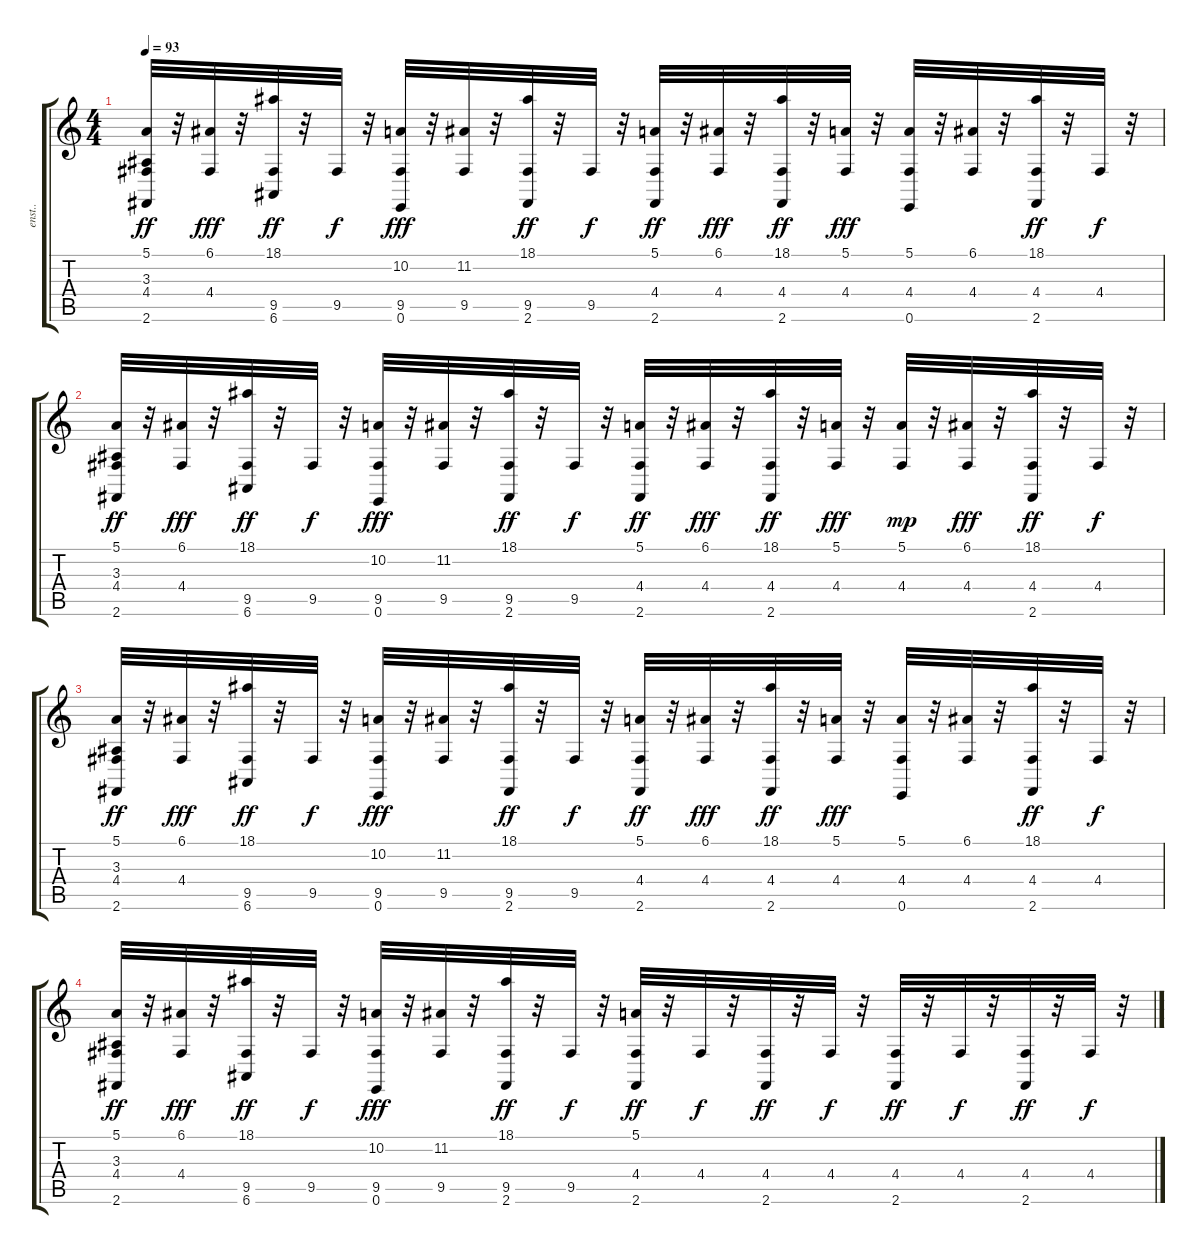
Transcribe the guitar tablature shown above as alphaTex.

\track ("enst.." "enst..") {instrument drawbarorgan}
\staff {score tabs}
\tuning (E4 B3 G3 D3 A2 E2) {hide}
\ts (4 4)
\tempo 93
\clef g2
\ks c
(5.1 3.3 4.4 2.6).32{dy ff} r.32 (6.1 4.4).32{dy fff} r.32 (18.1 9.5 6.6).32{dy ff} r.32 9.5.32{dy f} r.32 (10.2 9.5 0.6).32{dy fff} r.32 (11.2 9.5).32 r.32 (18.1 9.5 2.6).32{dy ff} r.32 9.5.32{dy f} r.32 (5.1 4.4 2.6).32{dy ff} r.32 (6.1 4.4).32{dy fff} r.32 (18.1 4.4 2.6).32{dy ff} r.32 (5.1 4.4).32{dy fff} r.32 (5.1 4.4 0.6).32 r.32 (6.1 4.4).32 r.32 (18.1 4.4 2.6).32{dy ff} r.32 4.4.32{dy f} r.32 |
(5.1 3.3 4.4 2.6).32{dy ff} r.32 (6.1 4.4).32{dy fff} r.32 (18.1 9.5 6.6).32{dy ff} r.32 9.5.32{dy f} r.32 (10.2 9.5 0.6).32{dy fff} r.32 (11.2 9.5).32 r.32 (18.1 9.5 2.6).32{dy ff} r.32 9.5.32{dy f} r.32 (5.1 4.4 2.6).32{dy ff} r.32 (6.1 4.4).32{dy fff} r.32 (18.1 4.4 2.6).32{dy ff} r.32 (5.1 4.4).32{dy fff} r.32 (5.1 4.4).32{dy mp} r.32 (6.1 4.4).32{dy fff} r.32 (18.1 4.4 2.6).32{dy ff} r.32 4.4.32{dy f} r.32 |
(5.1 3.3 4.4 2.6).32{dy ff} r.32 (6.1 4.4).32{dy fff} r.32 (18.1 9.5 6.6).32{dy ff} r.32 9.5.32{dy f} r.32 (10.2 9.5 0.6).32{dy fff} r.32 (11.2 9.5).32 r.32 (18.1 9.5 2.6).32{dy ff} r.32 9.5.32{dy f} r.32 (5.1 4.4 2.6).32{dy ff} r.32 (6.1 4.4).32{dy fff} r.32 (18.1 4.4 2.6).32{dy ff} r.32 (5.1 4.4).32{dy fff} r.32 (5.1 4.4 0.6).32 r.32 (6.1 4.4).32 r.32 (18.1 4.4 2.6).32{dy ff} r.32 4.4.32{dy f} r.32 |
(5.1 3.3 4.4 2.6).32{dy ff} r.32 (6.1 4.4).32{dy fff} r.32 (18.1 9.5 6.6).32{dy ff} r.32 9.5.32{dy f} r.32 (10.2 9.5 0.6).32{dy fff} r.32 (11.2 9.5).32 r.32 (18.1 9.5 2.6).32{dy ff} r.32 9.5.32{dy f} r.32 (5.1 4.4 2.6).32{dy ff} r.32 4.4.32{dy f} r.32 (4.4 2.6).32{dy ff} r.32 4.4.32{dy f} r.32 (4.4 2.6).32{dy ff} r.32 4.4.32{dy f} r.32 (4.4 2.6).32{dy ff} r.32 4.4.32{dy f} r.32
